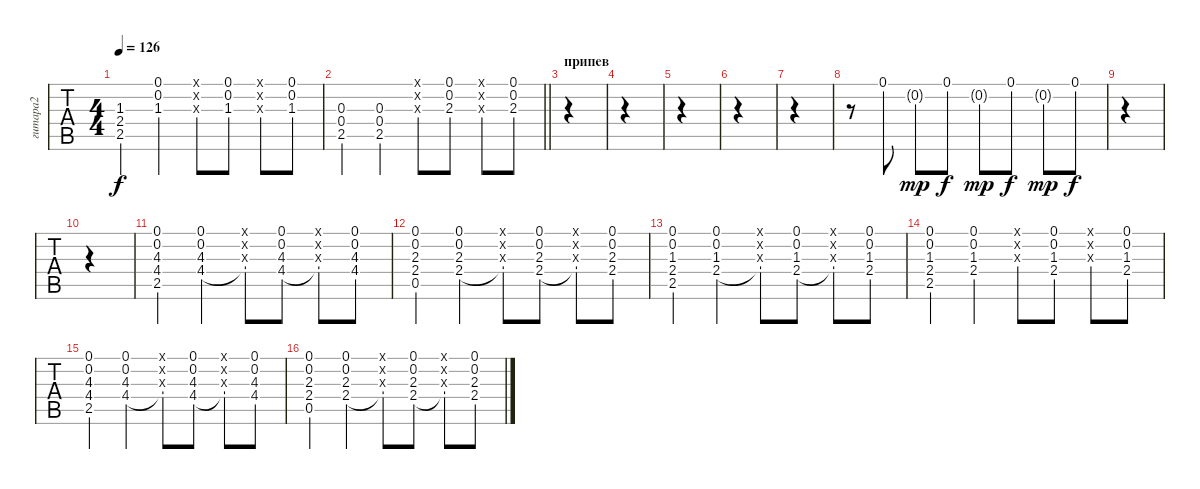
\track ("гитара2" "гитара2") {instrument electricguitarclean}
\staff {tabs}
\tuning (E4 B3 G3 D3 A2 E2) {hide}
\ts (4 4)
\tempo 126
\clef g2
\ks d
(1.3 2.4 2.5).4{dy f} (0.1 0.2 1.3).4 (0.1{x} 0.2{x} 0.3{x}).8 (0.1 0.2 1.3).8 (0.1{x} 0.2{x} 0.3{x}).8 (0.1 0.2 1.3).8 |
\barLineRight lightlight
(0.3 0.4 2.5).4 (0.3 0.4 2.5).4 (0.1{x} 0.2{x} 0.3{x}).8 (0.1 0.2 2.3).8 (0.1{x} 0.2{x} 0.3{x}).8 (0.1 0.2 2.3).8 |
\section ("" "припев")
|
|
|
|
|
r.8 0.1.8 0.2{g}.8{dy mp} 0.1.8{dy f} 0.2{g}.8{dy mp} 0.1.8{dy f} 0.2{g}.8{dy mp} 0.1.8{dy f} |
|
|
(0.1 0.2 4.3 4.4 2.5).4{volume 6} (0.1 0.2 4.3 4.4).4 (0.1{x} 0.2{x} 0.3{x} 4.4{t}).8 (0.1 0.2 4.3 4.4).8 (0.1{x} 0.2{x} 0.3{x} 4.4{t}).8 (0.1 0.2 4.3 4.4).8 |
(0.1 0.2 2.3 2.4 0.5).4 (0.1 0.2 2.3 2.4).4 (0.1{x} 0.2{x} 0.3{x} 2.4{t}).8 (0.1 0.2 2.3 2.4).8 (0.1{x} 0.2{x} 0.3{x} 2.4{t}).8 (0.1 0.2 2.3 2.4).8 |
(0.1 0.2 1.3 2.4 2.5).4 (0.1 0.2 1.3 2.4).4 (0.1{x} 0.2{x} 0.3{x} 2.4{t}).8 (0.1 0.2 1.3 2.4).8 (0.1{x} 0.2{x} 0.3{x} 2.4{t}).8 (0.1 0.2 1.3 2.4).8 |
(0.1 0.2 1.3 2.4 2.5).4 (0.1 0.2 1.3 2.4).4 (0.1{x} 0.2{x} 0.3{x}).8 (0.1 0.2 1.3 2.4).8 (0.1{x} 0.2{x} 0.3{x}).8 (0.1 0.2 1.3 2.4).8 |
(0.1 0.2 4.3 4.4 2.5).4 (0.1 0.2 4.3 4.4).4 (0.1{x} 0.2{x} 0.3{x} 4.4{t}).8 (0.1 0.2 4.3 4.4).8 (0.1{x} 0.2{x} 0.3{x} 4.4{t}).8 (0.1 0.2 4.3 4.4).8 |
(0.1 0.2 2.3 2.4 0.5).4 (0.1 0.2 2.3 2.4).4 (0.1{x} 0.2{x} 0.3{x} 2.4{t}).8 (0.1 0.2 2.3 2.4).8 (0.1{x} 0.2{x} 0.3{x} 2.4{t}).8 (0.1 0.2 2.3 2.4).8
